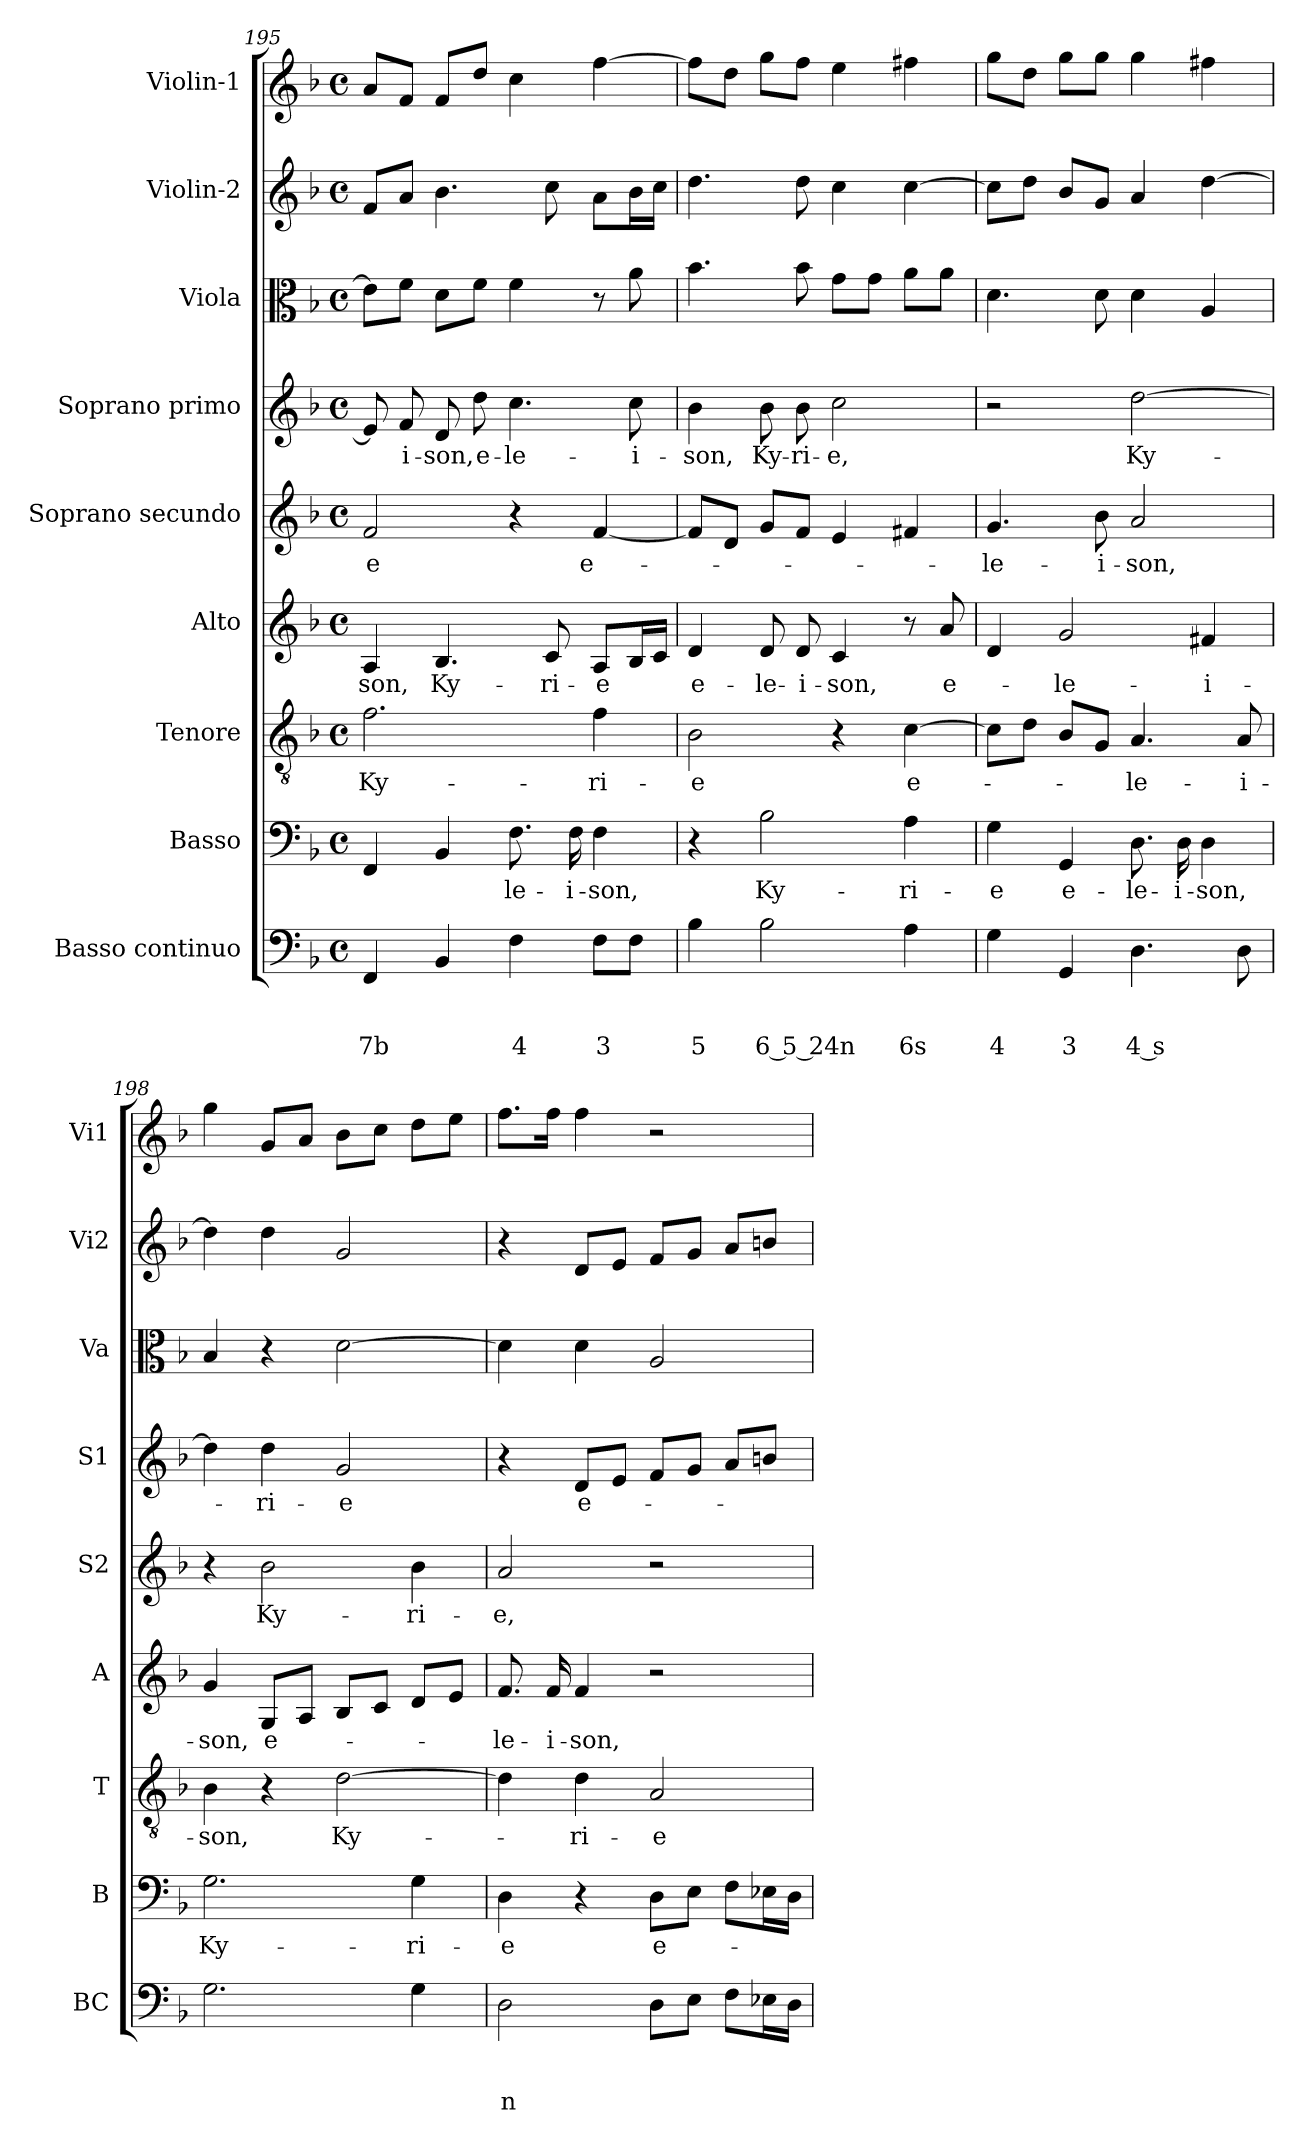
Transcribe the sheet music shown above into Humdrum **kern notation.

**kern	**text	**text	**text	**kern	**text	**kern	**text	**kern	**text	**kern	**text	**kern	**text	**kern	**kern	**kern
*part9	*part9	*part9	*part9	*part8	*part8	*part7	*part7	*part6	*part6	*part5	*part5	*part4	*part4	*part3	*part2	*part1
*staff9	*staff9	*staff9	*staff9	*staff8	*staff8	*staff7	*staff7	*staff6	*staff6	*staff5	*staff5	*staff4	*staff4	*staff3	*staff2	*staff1
*I"Basso continuo	*	*	*	*I"Basso	*	*I"Tenore	*	*I"Alto	*	*I"Soprano secundo	*	*I"Soprano primo	*	*I"Viola	*I"Violin-2	*I"Violin-1
*I'BC	*	*	*	*I'B	*	*I'T	*	*I'A	*	*I'S2	*	*I'S1	*	*I'Va	*I'Vi2	*I'Vi1
*clefF4	*	*	*	*clefF4	*	*clefGv2	*	*clefG2	*	*clefG2	*	*clefG2	*	*clefC3	*clefG2	*clefG2
*k[b-]	*	*	*	*k[b-]	*	*k[b-]	*	*k[b-]	*	*k[b-]	*	*k[b-]	*	*k[b-]	*k[b-]	*k[b-]
*F:	*	*	*	*F:	*	*F:	*	*F:	*	*F:	*	*F:	*	*F:	*F:	*F:
*M4/4	*	*	*	*M4/4	*	*M4/4	*	*M4/4	*	*M4/4	*	*M4/4	*	*M4/4	*M4/4	*M4/4
*met(c)	*	*	*	*met(c)	*	*met(c)	*	*met(c)	*	*met(c)	*	*met(c)	*	*met(c)	*met(c)	*met(c)
=195	=195	=195	=195	=195	=195	=195	=195	=195	=195	=195	=195	=195	=195	=195	=195	=195
!	!	!	!LO:LY:b	!	!	!	!LO:LY:b	!	!LO:LY:b	!	!LO:LY:b	!	!	!	!	!
4FF/	.	.	7b	4FF/	.	2.f\	Ky-	4A/	-son,	2f/	-e	8e-/]	.	8e-\L]	8f/L	8a/L
!	!	!	!	!	!	!	!	!	!	!	!	!	!LO:LY:b	!	!	!
.	.	.	.	.	.	.	.	.	.	.	.	8f/	-i-	8f\J	8a/J	8f/J
!	!	!	!	!	!	!	!	!	!LO:LY:b	!	!	!	!LO:LY:b	!	!	!
4BB-/	.	.	.	4BB-/	.	.	.	4.B-/	Ky-	.	.	8d/	-son,	8d\L	4.b-\	8f/L
!	!	!	!	!	!	!	!	!	!	!	!	!	!LO:LY:b	!	!	!
.	.	.	.	.	.	.	.	.	.	.	.	8dd\	e-	8f\J	.	8dd/J
!	!	!	!LO:LY:b	!	!LO:LY:b	!	!	!	!	!	!	!	!LO:LY:b	!	!	!
4F\	.	.	4	8.F\	-le-	.	.	.	.	4r	.	4.cc\	-le-	4f\	.	4cc\
!	!	!	!	!	!	!	!	!	!LO:LY:b	!	!	!	!	!	!	!
.	.	.	.	.	.	.	.	8c/	-ri-	.	.	.	.	.	8cc\	.
!	!	!	!	!	!LO:LY:b	!	!	!	!	!	!	!	!	!	!	!
.	.	.	.	16F\	-i-	.	.	.	.	.	.	.	.	.	.	.
!	!	!	!LO:LY:b	!	!LO:LY:b	!	!LO:LY:b	!	!LO:LY:b	!	!LO:LY:b	!	!	!	!	!
8F\L	.	.	3	4F\	-son,	4f\	-ri-	8A/L	-e	[4f/	e-	.	.	8r	8a\L	[4ff\
!	!	!	!	!	!	!	!	!	!	!	!	!	!LO:LY:b	!	!	!
8F\J	.	.	.	.	.	.	.	16B-/L	.	.	.	8cc\	-i-	8a\	16b-\L	.
.	.	.	.	.	.	.	.	16c/JJ	.	.	.	.	.	.	16cc\JJ	.
!!LO:LB:g=z
=196	=196	=196	=196	=196	=196	=196	=196	=196	=196	=196	=196	=196	=196	=196	=196	=196
!	!	!	!LO:LY:b	!	!	!	!LO:LY:b	!	!LO:LY:b	!	!	!	!LO:LY:b	!	!	!
4B-\	.	.	5	4r	.	2B-\	-e	4d/	e-	8f/L]	.	4b-\	-son,	4.b-\	4.dd\	8ff\L]
.	.	.	.	.	.	.	.	.	.	8d/J	.	.	.	.	.	8dd\J
!	!	!	!LO:LY:b	!	!LO:LY:b	!	!	!	!LO:LY:b	!	!	!	!LO:LY:b	!	!	!
2B-\	.	.	6 5 24n	2B-\	Ky-	.	.	8d/	-le-	8g/L	.	8b-\	Ky-	.	.	8gg\L
!	!	!	!	!	!	!	!	!	!LO:LY:b	!	!	!	!LO:LY:b	!	!	!
.	.	.	.	.	.	.	.	8d/	-i-	8f/J	.	8b-\	-ri-	8b-\	8dd\	8ff\J
!	!	!	!	!	!	!	!	!	!LO:LY:b	!	!	!	!LO:LY:b	!	!	!
.	.	.	.	.	.	4r	.	4c/	-son,	4e/	.	2cc\	-e,	8g\L	4cc\	4ee\
.	.	.	.	.	.	.	.	.	.	.	.	.	.	8g\J	.	.
!	!	!	!LO:LY:b	!	!LO:LY:b	!	!LO:LY:b	!	!	!	!	!	!	!	!	!
4A\	.	.	6s	4A\	-ri-	[4c\	e-	8r	.	4f#X/	.	.	.	8a\L	[4cc\	4ff#X\
!	!	!	!	!	!	!	!	!	!LO:LY:b	!	!	!	!	!	!	!
.	.	.	.	.	.	.	.	8a/	e-	.	.	.	.	8a\J	.	.
=197	=197	=197	=197	=197	=197	=197	=197	=197	=197	=197	=197	=197	=197	=197	=197	=197
!	!	!	!LO:LY:b	!	!LO:LY:b	!	!	!	!	!	!LO:LY:b	!	!	!	!	!
4G\	.	.	4	4G\	-e	8c\L]	.	4d/	.	4.g/	-le-	2r	.	4.d\	8cc\L]	8gg\L
.	.	.	.	.	.	8d\J	.	.	.	.	.	.	.	.	8dd\J	8dd\J
!	!	!	!LO:LY:b	!	!LO:LY:b	!	!	!	!LO:LY:b	!	!	!	!	!	!	!
4GG/	.	.	3	4GG/	e-	8B-/L	.	2g/	-le-	.	.	.	.	.	8b-/L	8gg\L
!	!	!	!	!	!	!	!	!	!	!	!LO:LY:b	!	!	!	!	!
.	.	.	.	.	.	8G/J	.	.	.	8b-\	-i-	.	.	8d\	8g/J	8gg\J
!	!	!	!LO:LY:b	!	!LO:LY:b	!	!LO:LY:b	!	!	!	!LO:LY:b	!	!LO:LY:b	!	!	!
4.D\	.	.	4 s	8.D\	-le-	4.A/	-le-	.	.	2a/	-son,	[2dd\	Ky-	4d\	4a/	4gg\
!	!	!	!	!	!LO:LY:b	!	!	!	!	!	!	!	!	!	!	!
.	.	.	.	16D\	-i-	.	.	.	.	.	.	.	.	.	.	.
!	!	!	!	!	!LO:LY:b	!	!	!	!LO:LY:b	!	!	!	!	!	!	!
.	.	.	.	4D\	-son,	.	.	4f#X/	-i-	.	.	.	.	4A/	[4dd\	4ff#X\
!	!	!	!	!	!	!	!LO:LY:b	!	!	!	!	!	!	!	!	!
8D\	.	.	.	.	.	8A/	-i-	.	.	.	.	.	.	.	.	.
=198	=198	=198	=198	=198	=198	=198	=198	=198	=198	=198	=198	=198	=198	=198	=198	=198
!	!	!	!	!	!LO:LY:b	!	!LO:LY:b	!	!LO:LY:b	!	!	!	!	!	!	!
2.G\	.	.	.	2.G\	Ky-	4B-\	-son,	4g/	-son,	4r	.	4dd\]	.	4B-/	4dd\]	4gg\
!	!	!	!	!	!	!	!	!	!LO:LY:b	!	!LO:LY:b	!	!LO:LY:b	!	!	!
.	.	.	.	.	.	4r	.	8G/L	e-	2b-\	Ky-	4dd\	-ri-	4r	4dd\	8g/L
.	.	.	.	.	.	.	.	8A/J	.	.	.	.	.	.	.	8a/J
!	!	!	!	!	!	!	!LO:LY:b	!	!	!	!	!	!LO:LY:b	!	!	!
.	.	.	.	.	.	[2d\	Ky-	8B-/L	.	.	.	2g/	-e	[2d\	2g/	8b-\L
.	.	.	.	.	.	.	.	8c/J	.	.	.	.	.	.	.	8cc\J
!	!	!	!	!	!LO:LY:b	!	!	!	!	!	!LO:LY:b	!	!	!	!	!
4G\	.	.	.	4G\	-ri-	.	.	8d/L	.	4b-\	-ri-	.	.	.	.	8dd\L
.	.	.	.	.	.	.	.	8e/J	.	.	.	.	.	.	.	8ee\J
=199	=199	=199	=199	=199	=199	=199	=199	=199	=199	=199	=199	=199	=199	=199	=199	=199
!	!	!	!LO:LY:b	!	!LO:LY:b	!	!	!	!LO:LY:b	!	!LO:LY:b	!	!	!	!	!
2D\	.	.	n	4D\	-e	4d\]	.	8.f/	-le-	2a/	-e,	4r	.	4d\]	4r	8.ff\L
!	!	!	!	!	!	!	!	!	!LO:LY:b	!	!	!	!	!	!	!
.	.	.	.	.	.	.	.	16f/	-i-	.	.	.	.	.	.	16ff\Jk
!	!	!	!	!	!	!	!LO:LY:b	!	!LO:LY:b	!	!	!	!LO:LY:b	!	!	!
.	.	.	.	4r	.	4d\	-ri-	4f/	-son,	.	.	8d/L	e-	4d\	8d/L	4ff\
.	.	.	.	.	.	.	.	.	.	.	.	8e/J	.	.	8e/J	.
!	!	!	!	!	!LO:LY:b	!	!LO:LY:b	!	!	!	!	!	!	!	!	!
8D\L	.	.	.	8D\L	e-	2A/	-e	2r	.	2r	.	8f/L	.	2A/	8f/L	2r
8E\J	.	.	.	8E\J	.	.	.	.	.	.	.	8g/J	.	.	8g/J	.
8F\L	.	.	.	8F\L	.	.	.	.	.	.	.	8a/L	.	.	8a/L	.
16E-X\L	.	.	.	16E-X\L	.	.	.	.	.	.	.	8bn/J	.	.	8bn/J	.
16D\JJ	.	.	.	16D\JJ	.	.	.	.	.	.	.	.	.	.	.	.
=	=	=	=	=	=	=	=	=	=	=	=	=	=	=	=	=
*-	*-	*-	*-	*-	*-	*-	*-	*-	*-	*-	*-	*-	*-	*-	*-	*-
